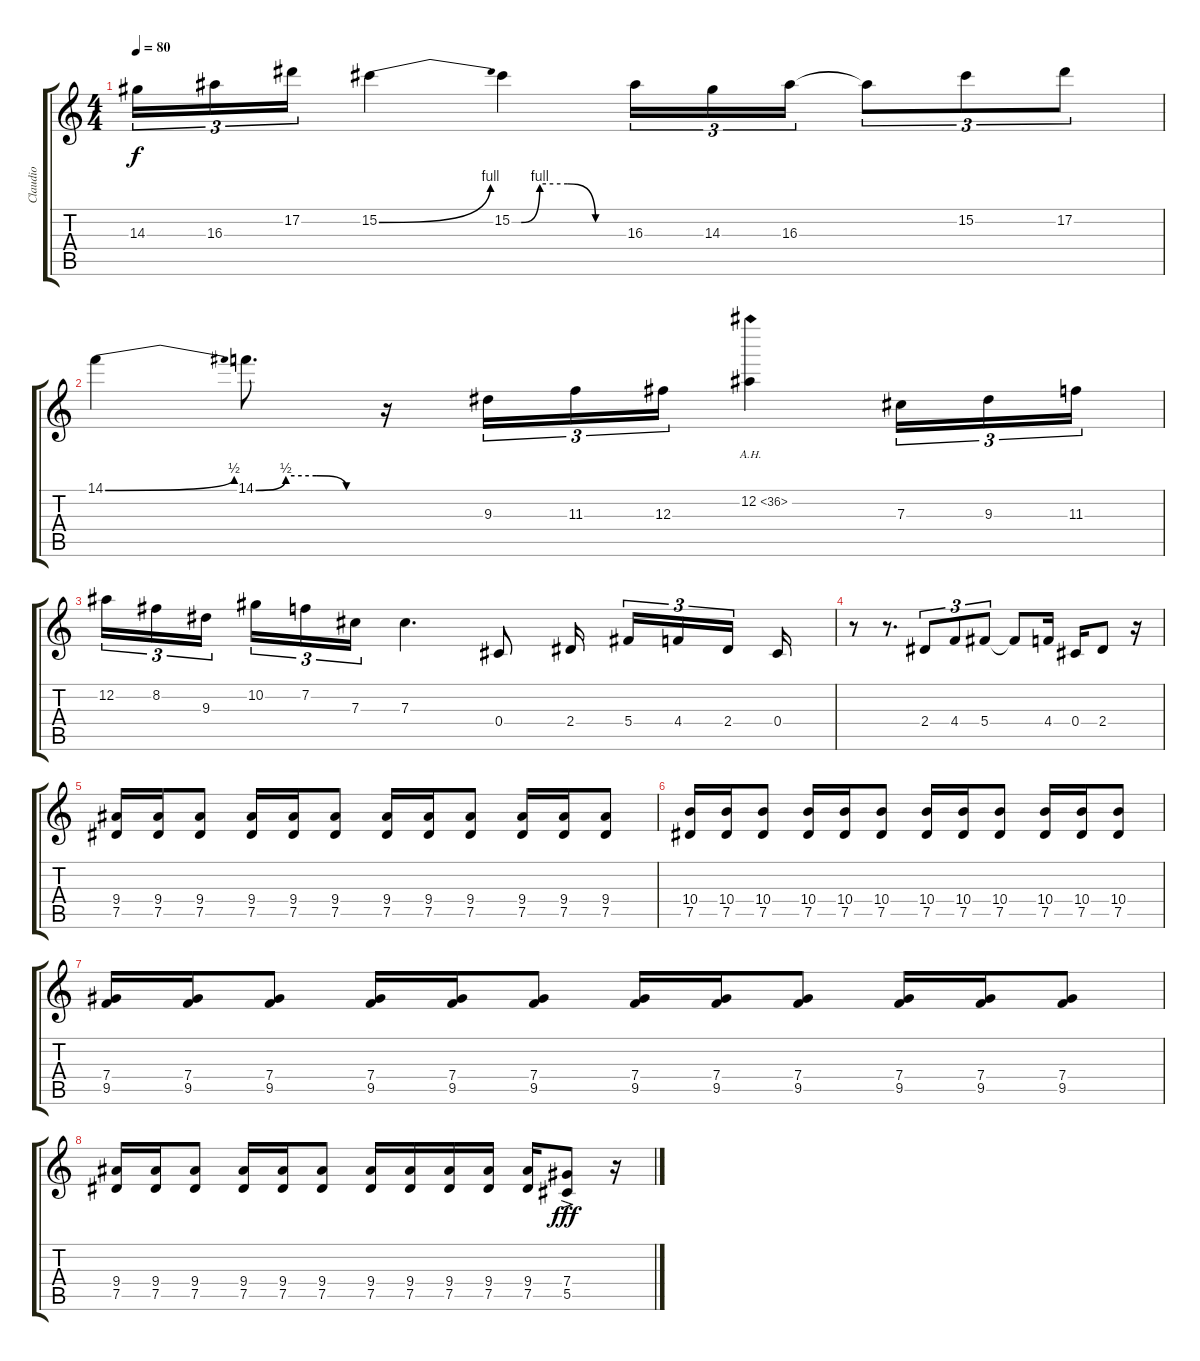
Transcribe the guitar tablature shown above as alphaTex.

\track ("Claudio" "Claudio") {instrument overdrivenguitar}
\staff {score tabs}
\tuning (Eb4 Bb3 Gb3 Db3 Ab2 Eb2) {hide}
\ts (4 4)
\tempo 80
\clef g2
\ks c
14.3.16{tu (3 2) dy f} 16.3.16{tu (3 2)} 17.2.16{tu (3 2)} 15.2{be (bend 0 0 60 4)}.4 15.2{be (custom 0 0 5 0 15 4 30 4 45 0 60 0)}.4 16.3.16{tu (3 2)} 14.3.16{tu (3 2)} 16.3.16{tu (3 2)} 16.3{t}.8{tu (3 2)} 15.2.8{tu (3 2)} 17.2.8{tu (3 2)} |
14.1{be (bend 0 0 60 2)}.4 14.1{be (custom 0 0 15 2 30 2 45 0 60 0)}.8{d} r.16 9.3.16{tu (3 2)} 11.3.16{tu (3 2)} 12.3.16{tu (3 2)} 12.2{ah 24}.4 7.3.16{tu (3 2)} 9.3.16{tu (3 2)} 11.3.16{tu (3 2)} |
12.2.16{tu (3 2)} 8.2.16{tu (3 2)} 9.3.16{tu (3 2) beam splitsecondary} 10.2.16{tu (3 2)} 7.2.16{tu (3 2)} 7.3.16{tu (3 2)} 7.3.4{d} 0.4.8 2.4.16{beam splitsecondary} 5.4.16{tu (3 2)} 4.4.16{tu (3 2)} 2.4.16{tu (3 2) beam splitsecondary} 0.4.16 |
r.8 r.8{d} 2.4.8{tu (3 2)} 4.4.8{tu (3 2)} 5.4.8{tu (3 2)} 5.4{t}.8 4.4.16 0.4.16 2.4.8 r.16 |
(9.4 7.5).16 (9.4 7.5).16 (9.4 7.5).8 (9.4 7.5).16 (9.4 7.5).16 (9.4 7.5).8 (9.4 7.5).16 (9.4 7.5).16 (9.4 7.5).8 (9.4 7.5).16 (9.4 7.5).16 (9.4 7.5).8 |
(10.4 7.5).16 (10.4 7.5).16 (10.4 7.5).8 (10.4 7.5).16 (10.4 7.5).16 (10.4 7.5).8 (10.4 7.5).16 (10.4 7.5).16 (10.4 7.5).8 (10.4 7.5).16 (10.4 7.5).16 (10.4 7.5).8 |
(7.4 9.5).16 (7.4 9.5).16 (7.4 9.5).8 (7.4 9.5).16 (7.4 9.5).16 (7.4 9.5).8 (7.4 9.5).16 (7.4 9.5).16 (7.4 9.5).8 (7.4 9.5).16 (7.4 9.5).16 (7.4 9.5).8 |
(9.4 7.5).16 (9.4 7.5).16 (9.4 7.5).8 (9.4 7.5).16 (9.4 7.5).16 (9.4 7.5).8 (9.4 7.5).16 (9.4 7.5).16 (9.4 7.5).16 (9.4 7.5).16 (9.4 7.5).16 (7.4{ac} 5.5{ac}).8{dy fff} r.16
